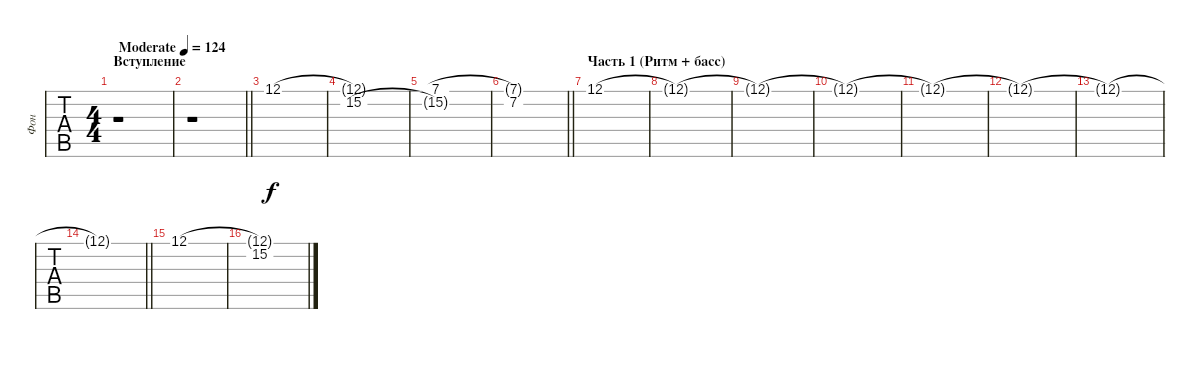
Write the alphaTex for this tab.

\track ("Фон" "Фон") {instrument synthstrings1}
\staff {tabs}
\tuning (E4 B3 G3 D3 A2 E2) {hide}
\ts (4 4)
\section ("" "Вступление")
\tempo (124 "Moderate")
\clef g2
\ks c
r.1{dy f instrument synthstrings1} |
\barLineRight lightlight
r.1 |
12.1.1 |
(12.1{t} 15.2).1 |
(7.1 15.2{t}).1 |
\barLineRight lightlight
(7.1{t} 7.2).1 |
\section ("" "Часть 1 (Ритм + басс)")
12.1.1 |
12.1{t}.1{volume 0} |
12.1{t}.1 |
12.1{t}.1 |
12.1{t}.1 |
12.1{t}.1 |
12.1{t}.1 |
\barLineRight lightlight
12.1{t}.1 |
12.1.1{volume 14} |
(12.1{t} 15.2).1
